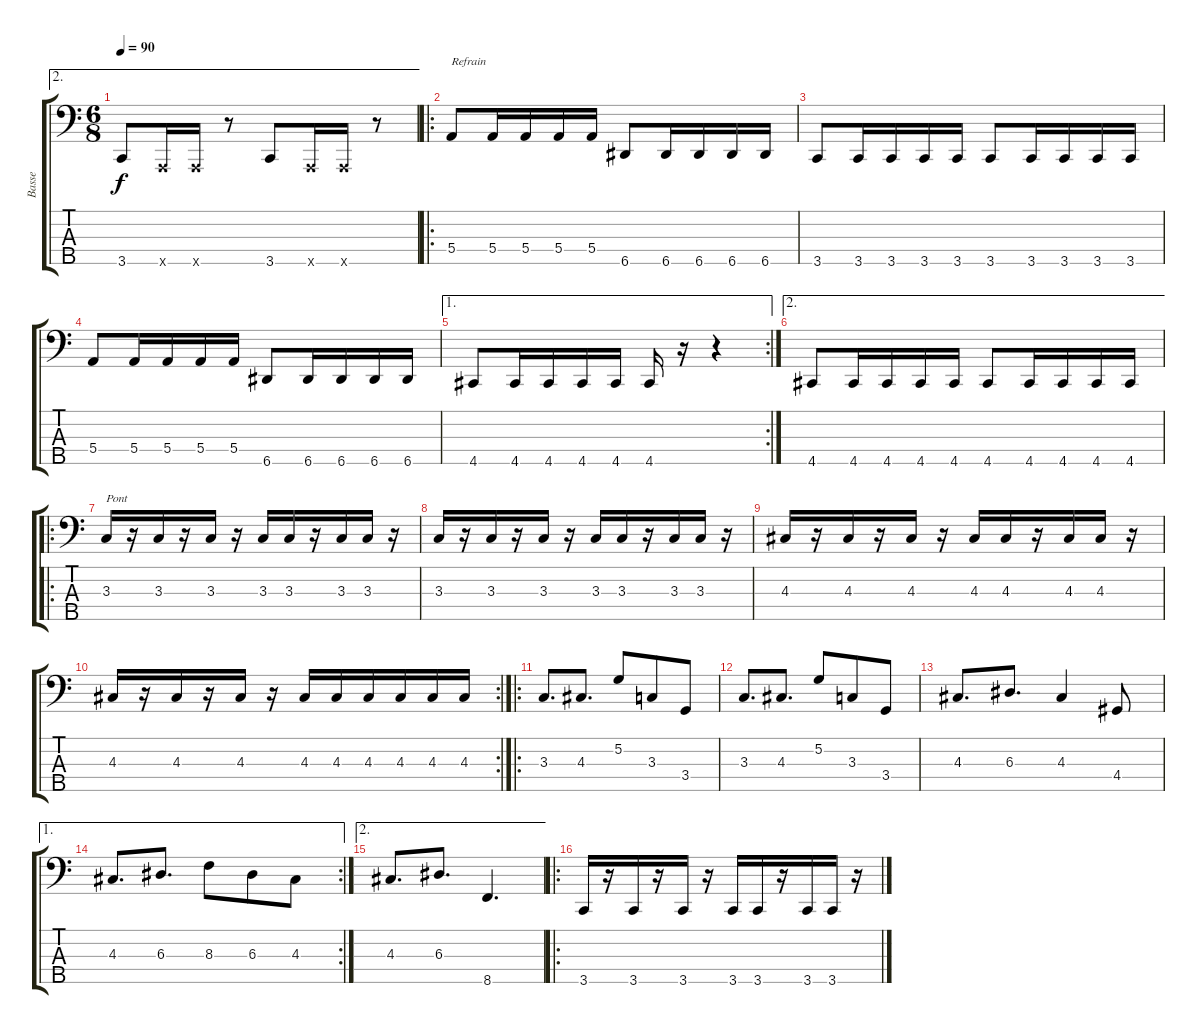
\track ("Basse" "Basse") {instrument electricbassfinger}
\staff {score tabs}
\tuning (G2 D2 A1 E1 A0) {hide}
\ae 2
\ts (6 8)
\tempo 90
\clef f4
\ks c
3.5.8{dy f} 0.5{x}.16 0.5{x}.16 r.8 3.5.8 0.5{x}.16 0.5{x}.16 r.8 |
\ro
5.4.8{txt "Refrain"} 5.4.16 5.4.16 5.4.16 5.4.16 6.5.8 6.5.16 6.5.16 6.5.16 6.5.16 |
3.5.8 3.5.16 3.5.16 3.5.16 3.5.16 3.5.8 3.5.16 3.5.16 3.5.16 3.5.16 |
5.4.8 5.4.16 5.4.16 5.4.16 5.4.16 6.5.8 6.5.16 6.5.16 6.5.16 6.5.16 |
\ae 1
\rc 2
4.5.8 4.5.16 4.5.16 4.5.16 4.5.16 4.5.16 r.16 r.4 |
\ae 2
4.5.8 4.5.16 4.5.16 4.5.16 4.5.16 4.5.8 4.5.16 4.5.16 4.5.16 4.5.16 |
\ro
3.3.16{txt "Pont"} r.16 3.3.16 r.16 3.3.16 r.16 3.3.16 3.3.16 r.16 3.3.16 3.3.16 r.16 |
3.3.16 r.16 3.3.16 r.16 3.3.16 r.16 3.3.16 3.3.16 r.16 3.3.16 3.3.16 r.16 |
4.3.16 r.16 4.3.16 r.16 4.3.16 r.16 4.3.16 4.3.16 r.16 4.3.16 4.3.16 r.16 |
\rc 2
4.3.16 r.16 4.3.16 r.16 4.3.16 r.16 4.3.16 4.3.16 4.3.16 4.3.16 4.3.16 4.3.16 |
\ro
3.3.8{d} 4.3.8{d} 5.2.8 3.3.8 3.4.8 |
3.3.8{d} 4.3.8{d} 5.2.8 3.3.8 3.4.8 |
4.3.8{d} 6.3.8{d} 4.3.4 4.4.8 |
\ae 1
\rc 2
4.3.8{d} 6.3.8{d} 8.3.8 6.3.8 4.3.8 |
\ae 2
4.3.8{d} 6.3.8{d} 8.5.4{d} |
\ro
3.5.16 r.16 3.5.16 r.16 3.5.16 r.16 3.5.16 3.5.16 r.16 3.5.16 3.5.16 r.16
